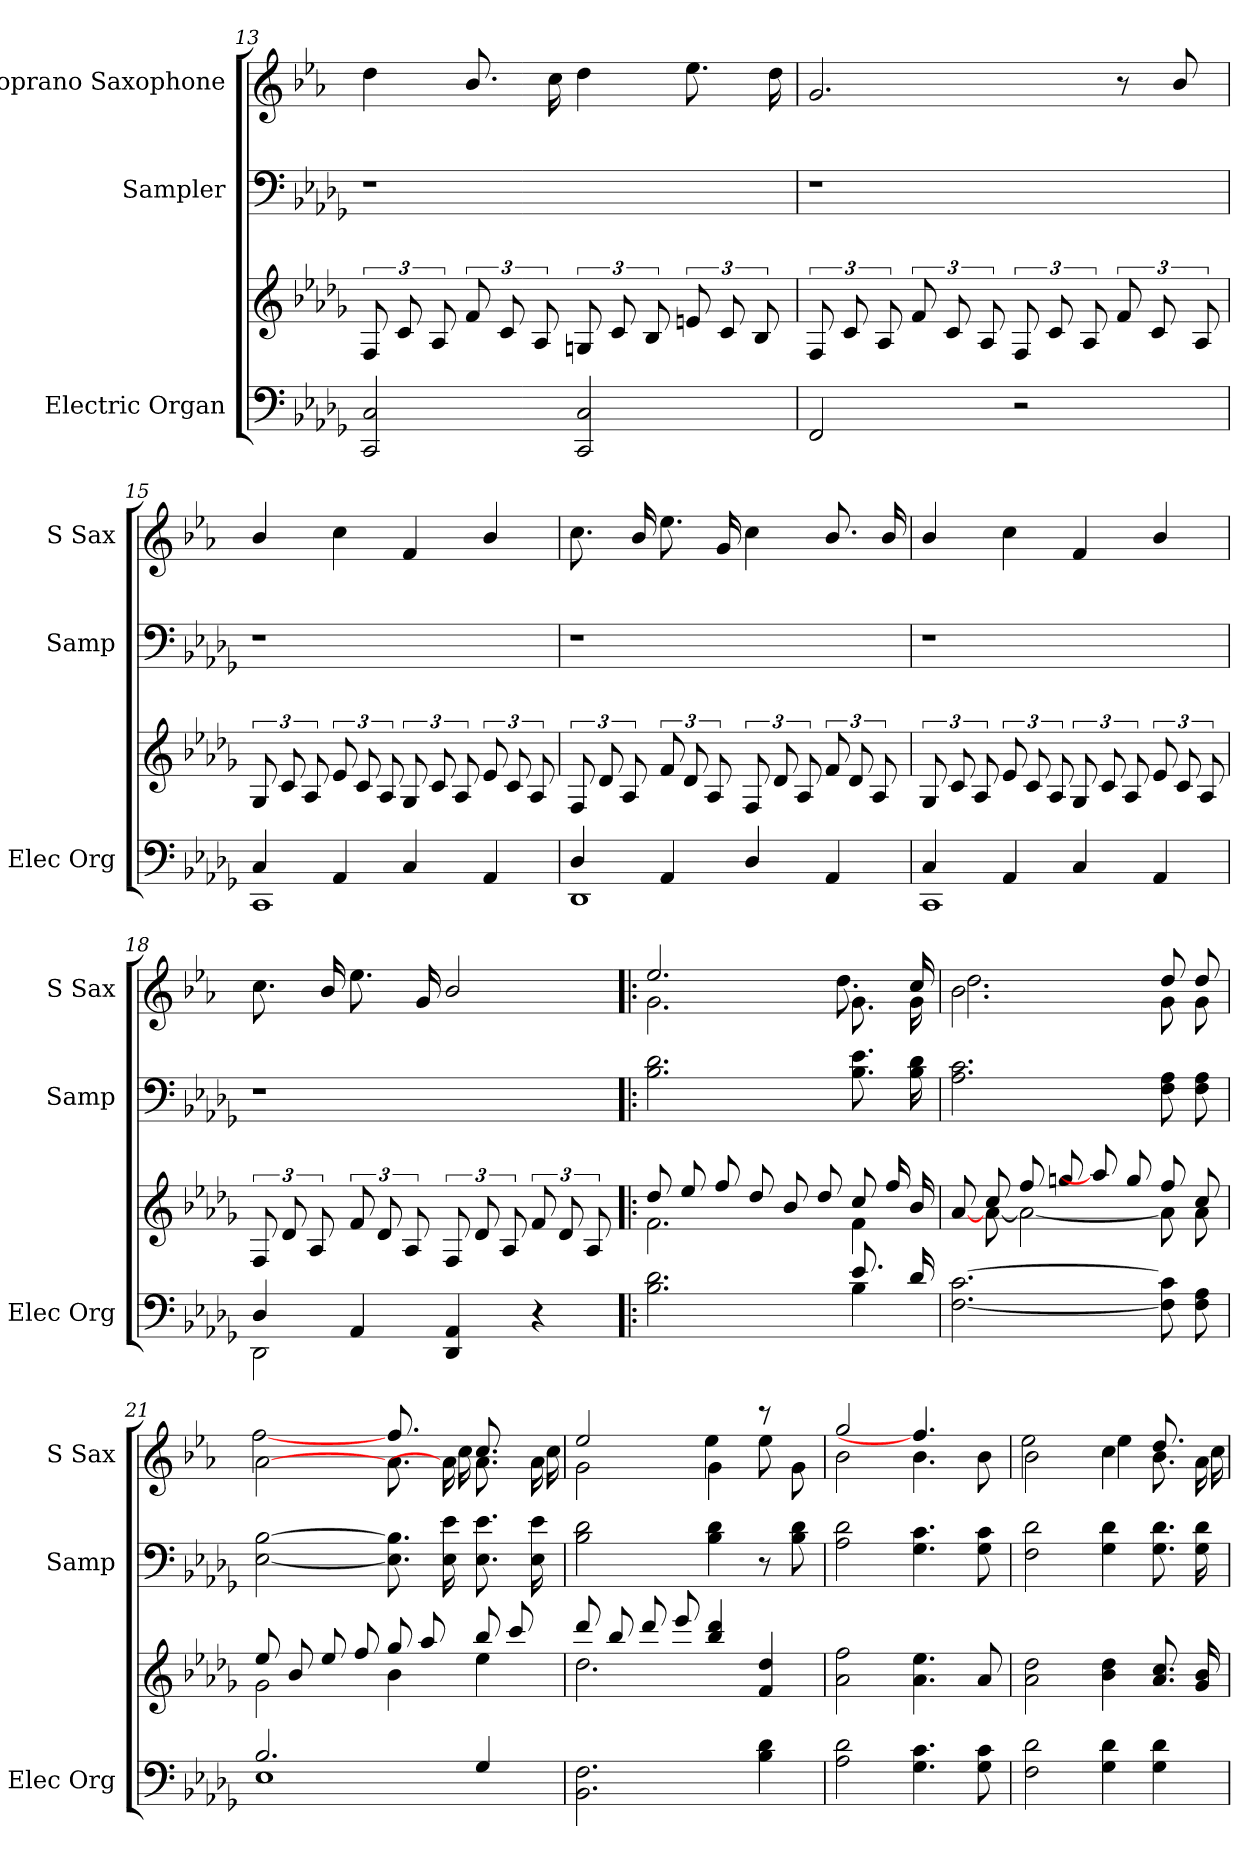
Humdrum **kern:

**kern	**kern	**kern	**kern
*part3	*part3	*part2	*part1
*staff4	*staff3	*staff2	*staff1
*I"Electric Organ	*	*I"Sampler	*I"Soprano Saxophone
*I'Elec Org	*	*I'Samp	*I'S Sax
*clefF4	*clefG2	*clefF4	*clefG2
*	*	*	*ITrd1c2
*k[b-e-a-d-g-]	*k[b-e-a-d-g-]	*k[b-e-a-d-g-]	*k[b-e-a-d-g-]
*D-:	*D-:	*D-:	*D-:
=13	=13	=13	=13
2CC/ 2C/	12F/	1r	4cc\
.	12c/	.	.
.	12A-/	.	.
.	12f/	.	8.a-/
.	12c/	.	.
.	12A-/	.	.
.	.	.	16b-\
2CC/ 2C/	12Gn/	.	4cc\
.	12c/	.	.
.	12B-/	.	.
.	12en/	.	8.dd-\
.	12c/	.	.
.	12B-/	.	.
.	.	.	16cc\
=14	=14	=14	=14
2FF/	12F/	1r	2.f/
.	12c/	.	.
.	12A-/	.	.
.	12f/	.	.
.	12c/	.	.
.	12A-/	.	.
2r	12F/	.	.
.	12c/	.	.
.	12A-/	.	.
.	12f/	.	8r
.	12c/	.	.
.	.	.	8a-/
.	12A-/	.	.
=15	=15	=15	=15
*^	*	*	*
4C/	1CC	12G-/	1r	4a-/
.	.	12c/	.	.
.	.	12A-/	.	.
4AA-/	.	12e-/	.	4b-\
.	.	12c/	.	.
.	.	12A-/	.	.
4C/	.	12G-/	.	4e-/
.	.	12c/	.	.
.	.	12A-/	.	.
4AA-/	.	12e-/	.	4a-/
.	.	12c/	.	.
.	.	12A-/	.	.
=16	=16	=16	=16	=16
4D-/	1DD-	12F/	1r	8.b-\
.	.	12d-/	.	.
.	.	12A-/	.	.
.	.	.	.	16a-/
4AA-/	.	12f/	.	8.dd-\
.	.	12d-/	.	.
.	.	12A-/	.	.
.	.	.	.	16f/
4D-/	.	12F/	.	4b-\
.	.	12d-/	.	.
.	.	12A-/	.	.
4AA-/	.	12f/	.	8.a-/
.	.	12d-/	.	.
.	.	12A-/	.	.
.	.	.	.	16a-/
=17	=17	=17	=17	=17
4C/	1CC	12G-/	1r	4a-/
.	.	12c/	.	.
.	.	12A-/	.	.
4AA-/	.	12e-/	.	4b-\
.	.	12c/	.	.
.	.	12A-/	.	.
4C/	.	12G-/	.	4e-/
.	.	12c/	.	.
.	.	12A-/	.	.
4AA-/	.	12e-/	.	4a-/
.	.	12c/	.	.
.	.	12A-/	.	.
=18	=18	=18	=18	=18
4D-/	2DD-	12F/	1r	8.b-\
.	.	12d-/	.	.
.	.	12A-/	.	.
.	.	.	.	16a-/
4AA-/	.	12f/	.	8.dd-\
.	.	12d-/	.	.
.	.	12A-/	.	.
.	.	.	.	16f/
4DD-/ 4AA-/	2ryy	12F/	.	2a-/
.	.	12d-/	.	.
.	.	12A-/	.	.
4r	.	12f/	.	.
.	.	12d-/	.	.
.	.	12A-/	.	.
=19!|:	=19!|:	=19!|:	=19!|:	=19!|:
*	*	*^	*	*^
2.B-\ 2.d-\	2.ryy	8dd-/	2.f	2.B-\ 2.d-\	2.dd-/	2.f
.	.	8ee-/	.	.	.	.
.	.	8ff/	.	.	.	.
.	.	8dd-/	.	.	.	.
.	.	8b-/	.	.	.	.
.	.	8dd-/	.	.	.	.
8.e-/	4B-	8cc/	4f	8.B-\ 8.e-\	8.f\	8.cc
.	.	16ff/	.	.	.	.
16d-/	.	16b-/	.	16B-\ 16d-\	16b-/	16f
*v	*v	*	*	*	*	*
=20	=20	=20	=20	=20	=20
[2.F\ [2.c\	[8a-/	8ryy	2.A-\ 2.c\	2.a-\	2.cc
.	8cc/	[8a-	.	.	.
.	8ff/	2a-_	.	.	.
.	8ggn/	.	.	.	.
.	8aa-/]	.	.	.	.
.	8gg/	.	.	.	.
8F\] 8c\]	8ff/	8a-]	8F\ 8A-\	8cc/	8f
8F\ 8A-\	8cc/	8a-	8F\ 8A-\	8cc/	8f
=21	=21	=21	=21	=21	=21
*^	*	*	*	*	*
2.B-/	1E-	8ee-/	2g-	[2E-\ [2B-\	[2g-\	[2ee-
.	.	8b-/	.	.	.	.
.	.	8ee-/	.	.	.	.
.	.	8ff/	.	.	.	.
.	.	8gg-/	4b-	8.E-\] 8.B-\]	8.ee-/	8.g-
.	.	8aa-/	.	.	.	.
.	.	.	.	16E-\ 16e-\	16g-\]	16b-
4G-/	.	8bb-/	4ee-	8.E-\ 8.e-\	8.b-/	8.g-
.	.	8ccc/	.	.	.	.
.	.	.	.	16E-\ 16e-\	16g-\	16b-
*v	*v	*	*	*	*	*
=22	=22	=22	=22	=22	=22
2.BB-\ 2.F\	8ddd-/	2.dd-	2B-\ 2d-\	2dd-/	2f
.	8bb-/	.	.	.	.
.	8ddd-/	.	.	.	.
.	8eee-/	.	.	.	.
.	4bb-/ 4ddd-/	.	4B-\ 4d-\	4f\	4dd-
4B- 4d-	4f/ 4dd-/	4ryy	8r	8r	8dd-
.	.	.	8B-\ 8d-\	8f\	8ryy
*	*v	*v	*	*	*
=23	=23	=23	=23	=23
2A-\ 2d-\	2a-\ 2ff\	2A-\ 2d-\	2ff/	2a-
4.G-\ 4.c\	4.a-\ 4.ee-\	4.G-\ 4.c\	4.ee-/]	4.a-
8G-\ 8c\	8a-/	8G-\ 8c\	8a-\	8ryy
=24	=24	=24	=24	=24
2F\ 2d-\	2a-\ 2dd-\	2F\ 2d-\	2a-\	2dd-
4G-\ 4d-\	4b-\ 4dd-\	4G-\ 4d-\	4b-\	4dd-
4G-\ 4d-\	8.a-/ 8.cc/	8.G-\ 8.d-\	8.cc/	8.a-
.	16g-/ 16b-/	16G-\ 16d-\	16g-\	16b-
*	*	*	*v	*v
=	=	=	=
*-	*-	*-	*-
